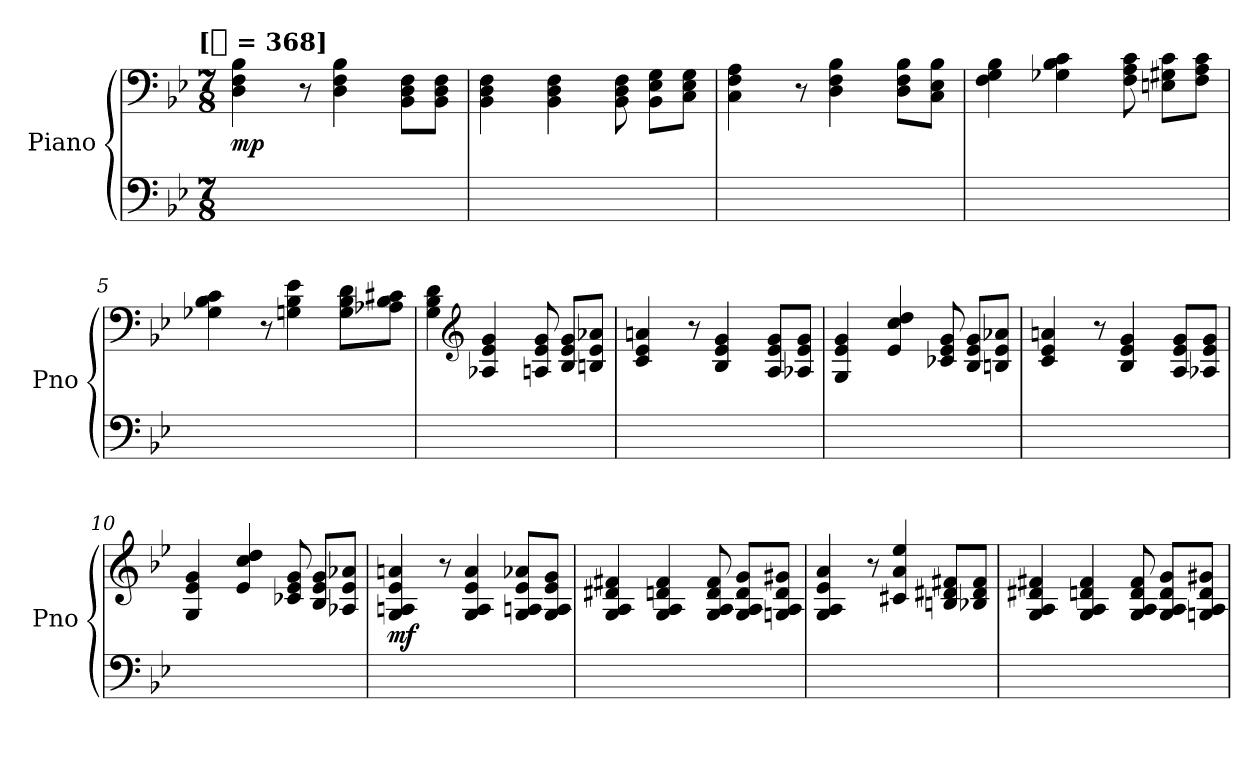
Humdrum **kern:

**kern	**kern	**dynam
*part1	*part1	*part1
*staff2	*staff1	*staff1/2
*I"Piano	*	*
*I'Pno	*	*
*clefF4	*clefF4	*
*k[b-e-]	*k[b-e-]	*
*B-:	*B-:	*
!!LO:TX:omd:t=[[8th] = 368]
*M7/8	*M7/8	*
*MM184	*MM184	*
=1	=1	=1
8ryy	4D 4F 4B-	mp
8ryy	.	.
4ryy	8r	.
.	4D 4F 4B-	.
8ryy	.	.
4ryy	8BB- 8D 8FL	.
.	8BB- 8D 8FJ	.
=2	=2	=2
8ryy	4BB- 4D 4F	.
8ryy	.	.
8ryy	4BB- 4D 4F	.
8ryy	.	.
8ryy	8BB- 8D 8F	.
4ryy	8BB- 8E- 8GL	.
.	8C 8E- 8GJ	.
=3	=3	=3
8ryy	4C 4F 4A	.
8ryy	.	.
4ryy	8r	.
.	4D 4F 4B-	.
8ryy	.	.
4ryy	8D 8F 8B-L	.
.	8C 8E- 8B-J	.
=4	=4	=4
8ryy	4F 4G 4B-	.
8ryy	.	.
8ryy	4G-X 4B- 4c	.
8ryy	.	.
8ryy	8F 8A 8c	.
4ryy	8En 8G#X 8cL	.
.	8F 8A 8cJ	.
=5	=5	=5
8ryy	4G-X 4B- 4c	.
8ryy	.	.
4ryy	8r	.
.	4Gn 4B- 4e-	.
8ryy	.	.
4ryy	8G 8B- 8dL	.
.	8A-X 8B- 8c#XJ	.
=6	=6	=6
8ryy	4G 4B- 4d	.
8ryy	.	.
*	*clefG2	*
8ryy	4A-X 4e- 4g	.
8ryy	.	.
8ryy	8An 8e- 8g	.
4ryy	8B- 8e- 8gL	.
.	8Bn 8e- 8a-XJ	.
=7	=7	=7
8ryy	4c 4e- 4an	.
8ryy	.	.
4ryy	8r	.
.	4B- 4e- 4g	.
8ryy	.	.
4ryy	8A 8e- 8gL	.
.	8A-X 8e- 8gJ	.
=8	=8	=8
8ryy	4G 4e- 4g	.
8ryy	.	.
8ryy	4e- 4cc 4dd	.
8ryy	.	.
8ryy	8c-X 8e- 8g	.
4ryy	8B- 8e- 8gL	.
.	8Bn 8e- 8a-XJ	.
=9	=9	=9
8ryy	4c 4e- 4an	.
8ryy	.	.
4ryy	8r	.
.	4B- 4e- 4g	.
8ryy	.	.
4ryy	8A 8e- 8gL	.
.	8A-X 8e- 8gJ	.
=10	=10	=10
8ryy	4G 4e- 4g	.
8ryy	.	.
8ryy	4e- 4cc 4dd	.
8ryy	.	.
8ryy	8c-X 8e- 8g	.
4ryy	8B- 8e- 8gL	.
.	8A-X 8e- 8a-XJ	.
=11	=11	=11
8ryy	4G 4An 4e- 4an	mf
8ryy	.	.
4ryy	8r	.
.	4G 4A 4e- 4a	.
8ryy	.	.
4ryy	8G 8Ani 8e- 8a-XL	.
.	8G 8A 8e- 8gJ	.
=12	=12	=12
8ryy	4G 4A 4d#X 4f#X	.
8ryy	.	.
8ryy	4G 4A 4dn 4f#	.
8ryy	.	.
8ryy	8G 8A 8d 8f#	.
4ryy	8G 8A 8d 8gL	.
.	8Gni 8A 8d 8g#XJ	.
=13	=13	=13
8ryy	4G 4A 4e- 4a	.
8ryy	.	.
4ryy	8r	.
.	4c#X 4a 4ee-	.
8ryy	.	.
4ryy	8Bn 8d#X 8f#XL	.
.	8B-X 8d# 8f#J	.
=14	=14	=14
8ryy	4G 4A 4d#X 4f#X	.
8ryy	.	.
8ryy	4G 4A 4dn 4f#	.
8ryy	.	.
8ryy	8G 8A 8d 8f#	.
4ryy	8G 8A 8d 8gL	.
.	8Gni 8A 8d 8g#XJ	.
=	=	=
*-	*-	*-
